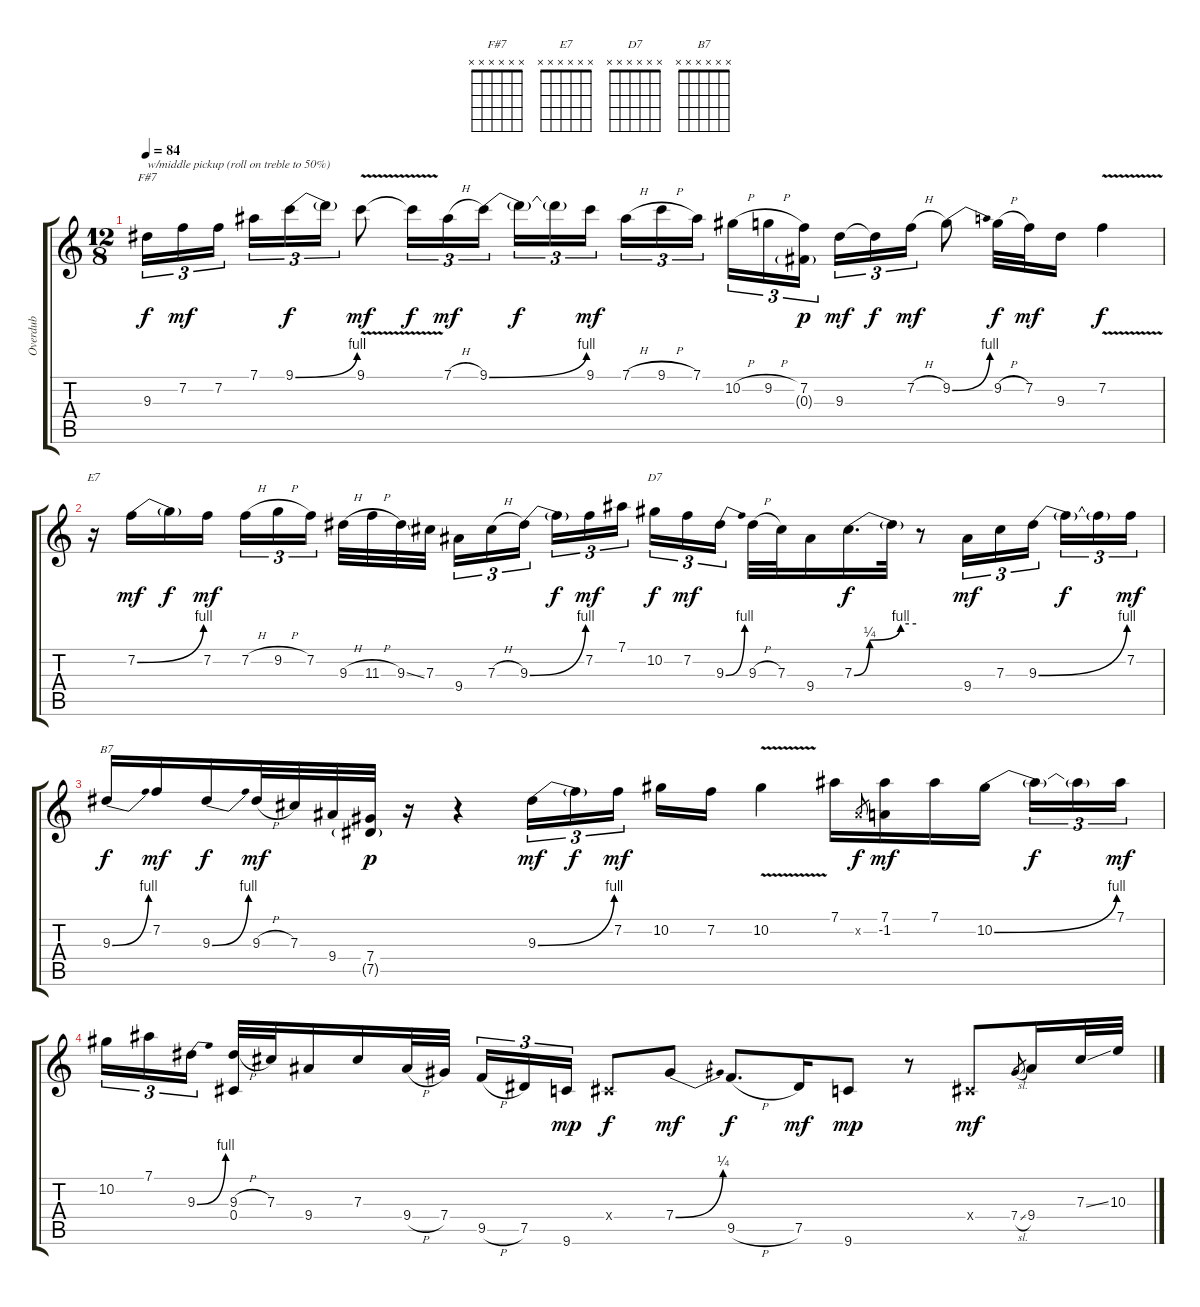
\track ("Overdub" "Overdub") {instrument fretlessbass}
\staff {score tabs}
\tuning (Eb4 Bb3 Gb3 Db3 Ab2 Eb2) {hide}
\chord ("F#7" x x x x x x)
\chord ("E7" x x x x x x)
\chord ("D7" x x x x x x)
\chord ("B7" x x x x x x)
\ts (12 8)
\tempo 84
\clef g2
\ks c
9.3.16{tu (3 2) ch "F#7" txt "w/middle pickup (roll on treble to 50%)" dy f volume 11} 7.2.16{tu (3 2) dy mf} 7.2.16{tu (3 2)} 7.1.16{tu (3 2)} 9.1{be (bend 0 0 60 4)}.16{tu (3 2) dy f} 9.1{t}.16{tu (3 2)} 9.1{v}.8{dy mf} 9.1{t}.16{tu (3 2) dy f} 7.1{h}.16{tu (3 2) dy mf} 9.1{be (bend 0 0 60 4)}.16{tu (3 2)} 9.1{t}.16{tu (3 2) dy f} 9.1{t}.16{tu (3 2)} 9.1.16{tu (3 2) dy mf} 7.1{h}.16{tu (3 2)} 9.1{h}.16{tu (3 2)} 7.1.16{tu (3 2)} 10.2{h}.16{tu (3 2)} 9.2{h}.16{tu (3 2)} (7.2 0.3{g}).16{tu (3 2) dy p} 9.3.16{tu (3 2) dy mf} 9.3{t}.16{tu (3 2) dy f} 7.2{h}.16{tu (3 2) dy mf} 9.2{be (bend 0 0 60 4)}.8 9.2{h}.32{dy f} 7.2.32{dy mf} 9.3.16 7.2{v}.4{dy f} |
r.16{ch "E7"} 7.2{be (bend 0 0 60 4)}.16{dy mf} 7.2{t}.16{dy f} 7.2.16{dy mf} 7.2{h}.16{tu (3 2)} 9.2{h}.16{tu (3 2)} 7.2.16{tu (3 2)} 9.3{h}.32 11.3{h}.32 9.3{ss}.32 7.3.32 9.4.16{tu (3 2)} 7.3{h}.16{tu (3 2)} 9.3{be (bend 0 0 60 4)}.16{tu (3 2)} 9.3{t}.16{tu (3 2) dy f} 7.2.16{tu (3 2) dy mf} 7.1.16{tu (3 2)} 10.2.16{tu (3 2) ch "D7" dy f} 7.2.16{tu (3 2) dy mf} 9.3{be (bend 0 0 60 4)}.16{tu (3 2)} 9.3{h}.32 7.3.32 9.4.16 7.3{be (custom 0 0 15 1 45 4 60 4)}.16{d dy f} 7.3{t}.32 r.8 9.4.16{tu (3 2) dy mf} 7.3.16{tu (3 2)} 9.3{be (bend 0 0 60 4)}.16{tu (3 2)} 9.3{t}.16{tu (3 2) dy f} 9.3{t}.16{tu (3 2)} 7.2.16{tu (3 2) dy mf} |
9.3{be (bend 0 0 60 4)}.16{ch "B7" dy f} 7.2.16{dy mf} 9.3{be (bend 0 0 60 4)}.16{dy f} 9.3{h}.32{dy mf} 7.3.32 9.4.32 (7.4 7.5{g}).32{dy p} r.16 r.4 9.3{be (bend 0 0 60 4)}.16{tu (3 2) dy mf} 9.3{t}.16{tu (3 2) dy f} 7.2.16{tu (3 2) dy mf} 10.2.16 7.2.16 10.2{v}.4 7.1.16 0.2{x}.8{gr dy f} (7.1 -1.2).16{dy mf} 7.1.16 10.2{be (bend 0 0 60 4)}.16 10.2{t}.16{tu (3 2) dy f} 10.2{t}.16{tu (3 2)} 7.1.16{tu (3 2) dy mf} |
10.2.16{tu (3 2)} 7.1.16{tu (3 2)} 9.3{be (bend 0 0 60 4)}.16{tu (3 2)} (9.3{h} 0.4).32 7.3.32 9.4.16 7.3.16 9.4{h}.32 7.4.32 9.5{h}.16{tu (3 2)} 7.5.16{tu (3 2)} 9.6.16{tu (3 2) dy mp} 0.4{x}.8{dy f} 7.4{be (bend 0 0 60 1)}.8{dy mf} 9.5{h}.8{d dy f} 7.5.16{dy mf} 9.6.8{dy mp} r.8 0.4{x}.8{dy mf} 7.4{sl}.8{gr} 9.4.16 7.3{ss}.32 10.3.32
